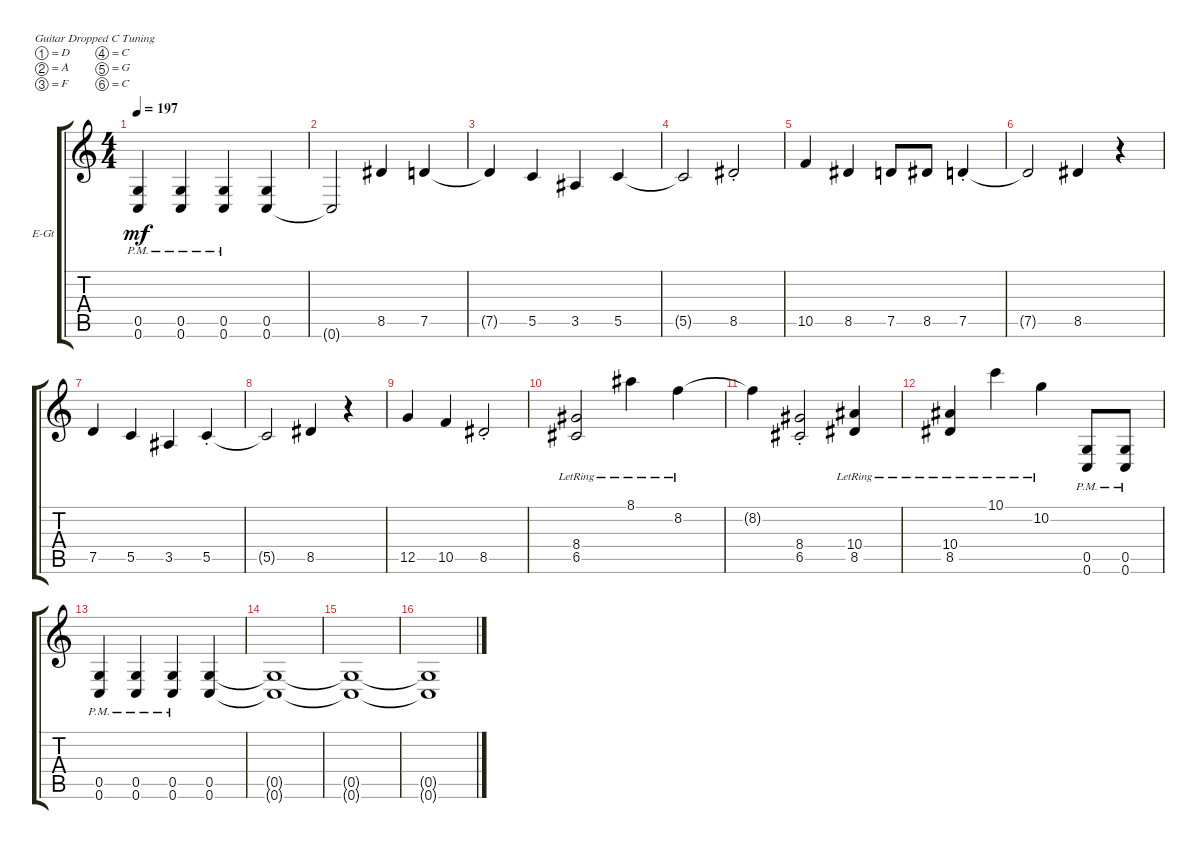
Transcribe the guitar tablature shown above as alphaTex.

\defaultSystemsLayout 4
\bracketExtendMode groupsimilarinstruments
\firstSystemTrackNameOrientation horizontal
\otherSystemsTrackNameOrientation horizontal
\track ("Marcelo" "E-Gt") {instrument distortionguitar}
\staff {score tabs}
\tuning (D4 A3 F3 C3 G2 C2)
\ts (4 4)
\tempo 197
\clef g2
\ks c
(0.6{pm} 0.5{pm}).4{dy mf} (0.6{pm} 0.5{pm}).4 (0.6{pm} 0.5{pm}).4 (0.6 0.5).4 |
0.6{t}.2 8.5.4 7.5.4 |
7.5{t}.4 5.5.4 3.5.4 5.5.4 |
5.5{t}.2 8.5{st}.2 |
10.5.4 8.5.4 7.5.8 8.5.8 7.5{st}.4 |
7.5{t}.2 8.5.4 r.4 |
7.5.4 5.5.4 3.5.4 5.5{st}.4 |
5.5{t}.2 8.5.4 r.4 |
12.5.4 10.5.4 8.5{st}.2 |
(6.5{lr} 8.4{lr}).2 8.1{lr}.4 8.2{lr}.4 |
8.2{t}.4 (6.5{st} 8.4{st}).2 (10.4{lr} 8.5{lr}).4 |
(8.5{lr} 10.4{lr}).4 10.1{lr}.4 10.2{lr}.4 (0.6{pm} 0.5{pm}).8 (0.6{pm} 0.5{pm}).8 |
(0.6{pm} 0.5{pm}).4 (0.6{pm} 0.5{pm}).4 (0.6{pm} 0.5{pm}).4 (0.6 0.5).4 |
(0.6{t} 0.5{t}).1 |
(0.5{t} 0.6{t}).1 |
(0.6{t} 0.5{t}).1
